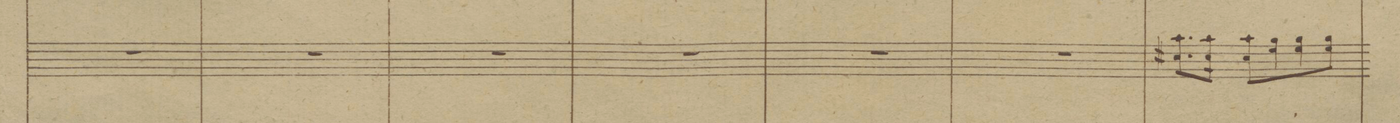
**kern	**dynam
*I"Clarinetti in B	*
*clefG2	*
*k[b-]	*
*M3/4	*
2.r	.
=28	=28
2.r	.
=29	=29
2.r	.
=30	=30
2.r	.
=31	=31
2.r	.
=32	=32
2.r	.
=33	=33
8.ggL 8.bX\	.
16ggJk 16b\	.
8ggL 8b\	.
8ff 8dd\	.
8ff 8dd\	.
8ffJ 8dd\	.
=34	=34
*-	*-
